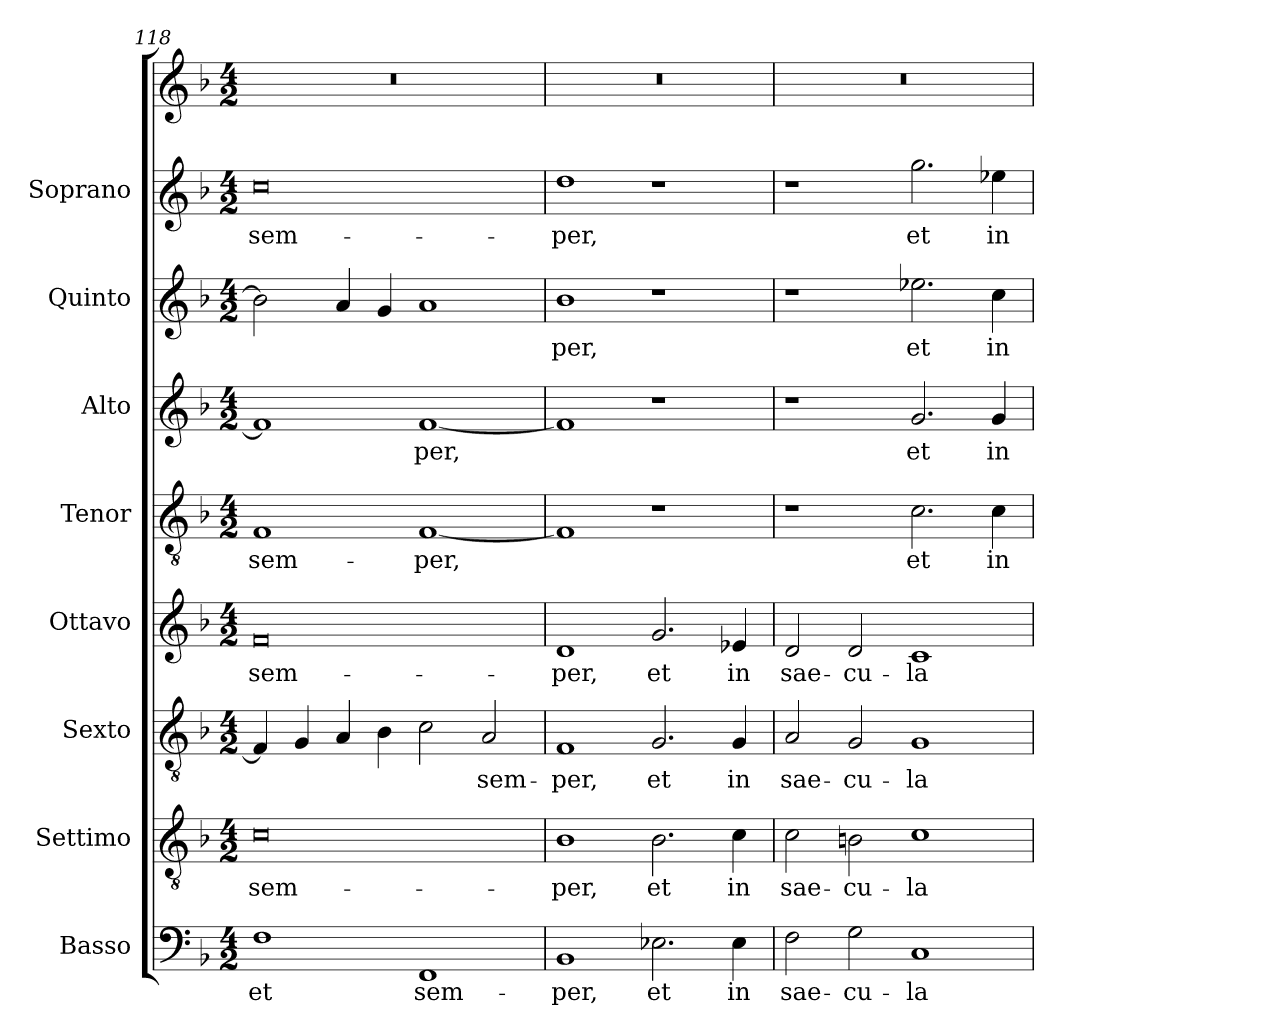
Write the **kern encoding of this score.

**kern	**text	**kern	**text	**kern	**text	**kern	**text	**kern	**text	**kern	**text	**kern	**text	**kern	**text	**kern
*part9	*part9	*part8	*part8	*part7	*part7	*part6	*part6	*part5	*part5	*part4	*part4	*part3	*part3	*part2	*part2	*part1
*staff9	*staff9	*staff8	*staff8	*staff7	*staff7	*staff6	*staff6	*staff5	*staff5	*staff4	*staff4	*staff3	*staff3	*staff2	*staff2	*staff1
*I"Basso	*	*I"Settimo	*	*I"Sexto	*	*I"Ottavo	*	*I"Tenor	*	*I"Alto	*	*I"Quinto	*	*I"Soprano	*	*
*I'B.	*	*I'St.	*	*	*	*I'Ot.	*	*I'T.	*	*I'A.	*	*I'Q.	*	*I'S.	*	*
!!LO:PB:g=z
*clefF4	*	*clefGv2	*	*clefGv2	*	*clefG2	*	*clefGv2	*	*clefG2	*	*clefG2	*	*clefG2	*	*clefG2
*	*	*ITrd7c12	*	*ITrd7c12	*	*	*	*ITrd7c12	*	*	*	*	*	*	*	*
*k[b-]	*	*k[b-]	*	*k[b-]	*	*k[b-]	*	*k[b-]	*	*k[b-]	*	*k[b-]	*	*k[b-]	*	*k[b-]
*F:	*	*F:	*	*F:	*	*F:	*	*F:	*	*F:	*	*F:	*	*F:	*	*F:
*M4/2	*	*M4/2	*	*M4/2	*	*M4/2	*	*M4/2	*	*M4/2	*	*M4/2	*	*M4/2	*	*M4/2
=118	=118	=118	=118	=118	=118	=118	=118	=118	=118	=118	=118	=118	=118	=118	=118	=118
!	!LO:LY:b:color=#000000	!	!	!	!	!	!	!	!	!	!	!	!	!	!	!
!	!	!	!LO:LY:b:color=#000000	!	!	!	!	!	!	!	!	!	!	!	!	!
!	!	!	!	!	!	!	!LO:LY:b:color=#000000	!	!	!	!	!	!	!	!	!
!	!	!	!	!	!	!	!	!	!LO:LY:b:color=#000000	!	!	!	!	!	!	!
!	!	!	!	!	!	!	!	!	!	!	!	!	!	!	!LO:LY:b:color=#000000	!LO:N:vis=1
1Fi	et	0Ci	sem-	4FFi/]	.	0fi	sem-	1FFi	sem-	1fi]	.	2b-i\]	.	0cci	sem-	0r
.	.	.	.	4GGi/	.	.	.	.	.	.	.	.	.	.	.	.
.	.	.	.	4AAi/	.	.	.	.	.	.	.	4ai/	.	.	.	.
.	.	.	.	4BB-i\	.	.	.	.	.	.	.	4gi/	.	.	.	.
!	!LO:LY:b:color=#000000	!	!	!	!	!	!	!	!	!	!	!	!	!	!	!
!	!	!	!	!	!	!	!	!	!LO:LY:b:color=#000000	!	!	!	!	!	!	!
!	!	!	!	!	!	!	!	!	!	!	!LO:LY:b:color=#000000	!	!	!	!	!
1FFi	sem-	.	.	2Ci\	.	.	.	[1FFi	-per,	[1fi	-per,	1ai	.	.	.	.
!	!	!	!	!	!LO:LY:b:color=#000000	!	!	!	!	!	!	!	!	!	!	!
.	.	.	.	2AAi/	sem-	.	.	.	.	.	.	.	.	.	.	.
=119	=119	=119	=119	=119	=119	=119	=119	=119	=119	=119	=119	=119	=119	=119	=119	=119
!	!LO:LY:b:color=#000000	!	!	!	!	!	!	!	!	!	!	!	!	!	!	!
!	!	!	!LO:LY:b:color=#000000	!	!	!	!	!	!	!	!	!	!	!	!	!
!	!	!	!	!	!LO:LY:b:color=#000000	!	!	!	!	!	!	!	!	!	!	!
!	!	!	!	!	!	!	!LO:LY:b:color=#000000	!	!	!	!	!	!	!	!	!
!	!	!	!	!	!	!	!	!	!	!	!	!	!LO:LY:b:color=#000000	!	!	!
!	!	!	!	!	!	!	!	!	!	!	!	!	!	!	!LO:LY:b:color=#000000	!LO:N:vis=1
1BB-i	-per,	1BB-i	-per,	1FFi	-per,	1di	-per,	1FFi]	.	1fi]	.	1b-i	-per,	1ddi	-per,	0r
!	!LO:LY:b:color=#000000	!	!	!	!	!	!	!	!	!	!	!	!	!	!	!
!	!	!	!LO:LY:b:color=#000000	!	!	!	!	!	!	!	!	!	!	!	!	!
!	!	!	!	!	!LO:LY:b:color=#000000	!	!	!	!	!	!	!	!	!	!	!
!	!	!	!	!	!	!	!LO:LY:b:color=#000000	!	!	!	!	!	!	!	!	!
2.E-Xi\	et	2.BB-i\	et	2.GGi/	et	2.gi/	et	1r	.	1r	.	1r	.	1r	.	.
!	!LO:LY:b:color=#000000	!	!	!	!	!	!	!	!	!	!	!	!	!	!	!
!	!	!	!LO:LY:b:color=#000000	!	!	!	!	!	!	!	!	!	!	!	!	!
!	!	!	!	!	!LO:LY:b:color=#000000	!	!	!	!	!	!	!	!	!	!	!
!	!	!	!	!	!	!	!LO:LY:b:color=#000000	!	!	!	!	!	!	!	!	!
4E-i\	in	4Ci\	in	4GGi/	in	4e-Xi/	in	.	.	.	.	.	.	.	.	.
=120	=120	=120	=120	=120	=120	=120	=120	=120	=120	=120	=120	=120	=120	=120	=120	=120
!	!LO:LY:b:color=#000000	!	!	!	!	!	!	!	!	!	!	!	!	!	!	!
!	!	!	!LO:LY:b:color=#000000	!	!	!	!	!	!	!	!	!	!	!	!	!
!	!	!	!	!	!LO:LY:b:color=#000000	!	!	!	!	!	!	!	!	!	!	!
!	!	!	!	!	!	!	!LO:LY:b:color=#000000	!	!	!	!	!	!	!	!	!LO:N:vis=1
2Fi\	sae-	2Ci\	sae-	2AAi/	sae-	2di/	sae-	1r	.	1r	.	1r	.	1r	.	0r
!	!LO:LY:b:color=#000000	!	!	!	!	!	!	!	!	!	!	!	!	!	!	!
!	!	!	!LO:LY:b:color=#000000	!	!	!	!	!	!	!	!	!	!	!	!	!
!	!	!	!	!	!LO:LY:b:color=#000000	!	!	!	!	!	!	!	!	!	!	!
!	!	!	!	!	!	!	!LO:LY:b:color=#000000	!	!	!	!	!	!	!	!	!
2Gi\	-cu-	2BBni\	-cu-	2GGi/	-cu-	2di/	-cu-	.	.	.	.	.	.	.	.	.
!	!LO:LY:b:color=#000000	!	!	!	!	!	!	!	!	!	!	!	!	!	!	!
!	!	!	!LO:LY:b:color=#000000	!	!	!	!	!	!	!	!	!	!	!	!	!
!	!	!	!	!	!LO:LY:b:color=#000000	!	!	!	!	!	!	!	!	!	!	!
!	!	!	!	!	!	!	!LO:LY:b:color=#000000	!	!	!	!	!	!	!	!	!
!	!	!	!	!	!	!	!	!	!LO:LY:b:color=#000000	!	!	!	!	!	!	!
!	!	!	!	!	!	!	!	!	!	!	!LO:LY:b:color=#000000	!	!	!	!	!
!	!	!	!	!	!	!	!	!	!	!	!	!	!LO:LY:b:color=#000000	!	!	!
!	!	!	!	!	!	!	!	!	!	!	!	!	!	!	!LO:LY:b:color=#000000	!
1Ci	-la	1Ci	-la	1GGi	-la	1ci	-la	2.Ci\	et	2.gi/	et	2.ee-Xi\	et	2.ggi\	et	.
!	!	!	!	!	!	!	!	!	!LO:LY:b:color=#000000	!	!	!	!	!	!	!
!	!	!	!	!	!	!	!	!	!	!	!LO:LY:b:color=#000000	!	!	!	!	!
!	!	!	!	!	!	!	!	!	!	!	!	!	!LO:LY:b:color=#000000	!	!	!
!	!	!	!	!	!	!	!	!	!	!	!	!	!	!	!LO:LY:b:color=#000000	!
.	.	.	.	.	.	.	.	4Ci\	in	4gi/	in	4cci\	in	4ee-Xi\	in	.
=	=	=	=	=	=	=	=	=	=	=	=	=	=	=	=	=
*-	*-	*-	*-	*-	*-	*-	*-	*-	*-	*-	*-	*-	*-	*-	*-	*-
